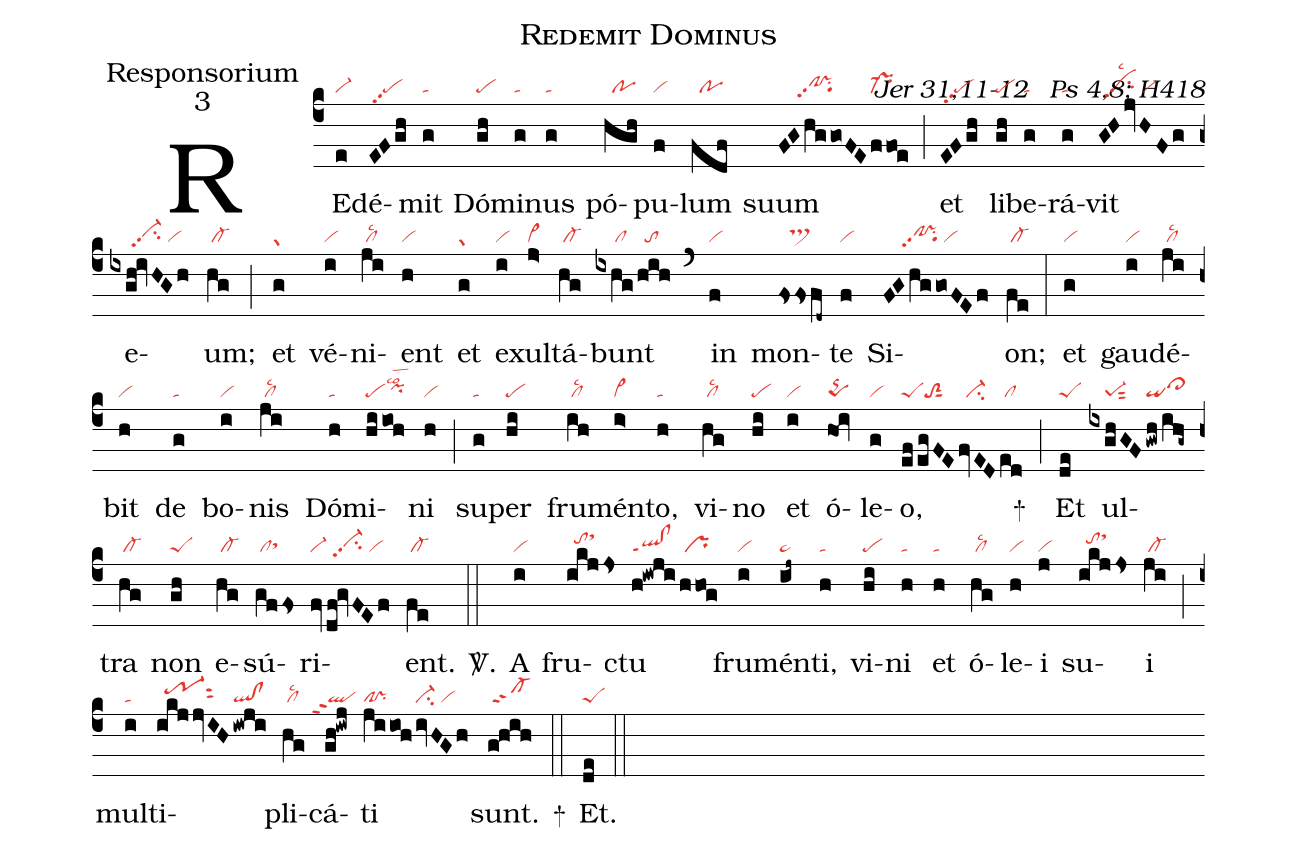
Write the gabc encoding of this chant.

name:Redemit Dominus;
office-part:Responsorium;
mode:3;
commentary:Jer 31,11-12 ꝟ Ps 4,8; H418;
nabc-lines:1;
%%
(c4)
RE(e|vi-)dé(EFgh|/pepp2)mit(g|ta) Dó(gh|pe)mi(g|ta)nus(g|ta) pó(hgh|//po)pu(f|vi)lum(fdf|//po) suum(FGhggoFE|/////clhh!prhhpp2``pu|ffoe|pr-) (;)
et(EFgh|/pepp2) li(gh|pe)be(g|ta)rá(g|ta)vit(GHjvHFg|//vihhpp2su2lsc2/vi) e(ixgh!ivHGh|//////vi-hhpp2su2/vi)um;(hg|/cl-) (;)
et(g|gr) vé(i|vi)ni(ji|/cllsc2)ent(h|vi) et(g|gr) e(i|vi)xul(j>|vi>)tá(hg|/cl-)bunt(ixhg|/////cl|/hih|//to) (`)
in(f|vi) mon(fssfd~|///ts>hh)te(f|vi) Si(FGhggoFEf|/////clhh!prhhpp2``pu/vi)on;(fe|/cl-) (:)
et(g|vi) gau(i|vi)dé(ji|/cllsc2)bit(h|vi) de(g|ta) bo(i|vi)nis(ji|/cllsc2) Dó(h|ta)mi(hiioh|pepihhlsco2)ni(h|vi) (;)
su(g|ta)per(hi|pe) fru(ih|/cllsc2)mén(i>|vi>)to,(h|ta) vi(hg|/cllsc2)no(hi|pe) et(i|vi) ó(hoi|pqS)le(g|vi)o,(ef|peS|/egFE|//toS2sut1|fvED|//ci-|ed|/cl) +(;)
Et(de|peS) ul(ixghGF|////pe-1sut2|gwh/ihg~|qicl>hi)tra(hg|/cl-) non(gh|peS) e(hg|/cl-)sú(gffs|/clsthh)ri(fv|vi-|/df!gvFEf|//vi-hhpp2su2/vi)ent.(fe|/cl-) <sp>V/</sp>.(::)
A(i|vi) fru(ikjjs|//tohisthk)ctu(h!iwji|ql!clppt1|/hhog|/pr) fru(i|vi)mén(ij~|pe~)ti,(h|ta) vi(hi|pe)ni(h|ta) et(h|ta) ó(hg|/cllsc2)le(h|vi)i(j|vi) su(ikjjs|//tohisthk)i(ji|/cl-) (;)
mul(i|ta)ti(ikjjvIH|//tr-1hisut2|iwji|ql!cl)pli(hg|/cllsc2)cá(gh!iwj|```qlppt2)ti(ji/ioh|cl!pr|ivHGh|vi-su2/vi) sunt.(g!hih|/sf-) +(::)
Et.(de|peS) (::)
